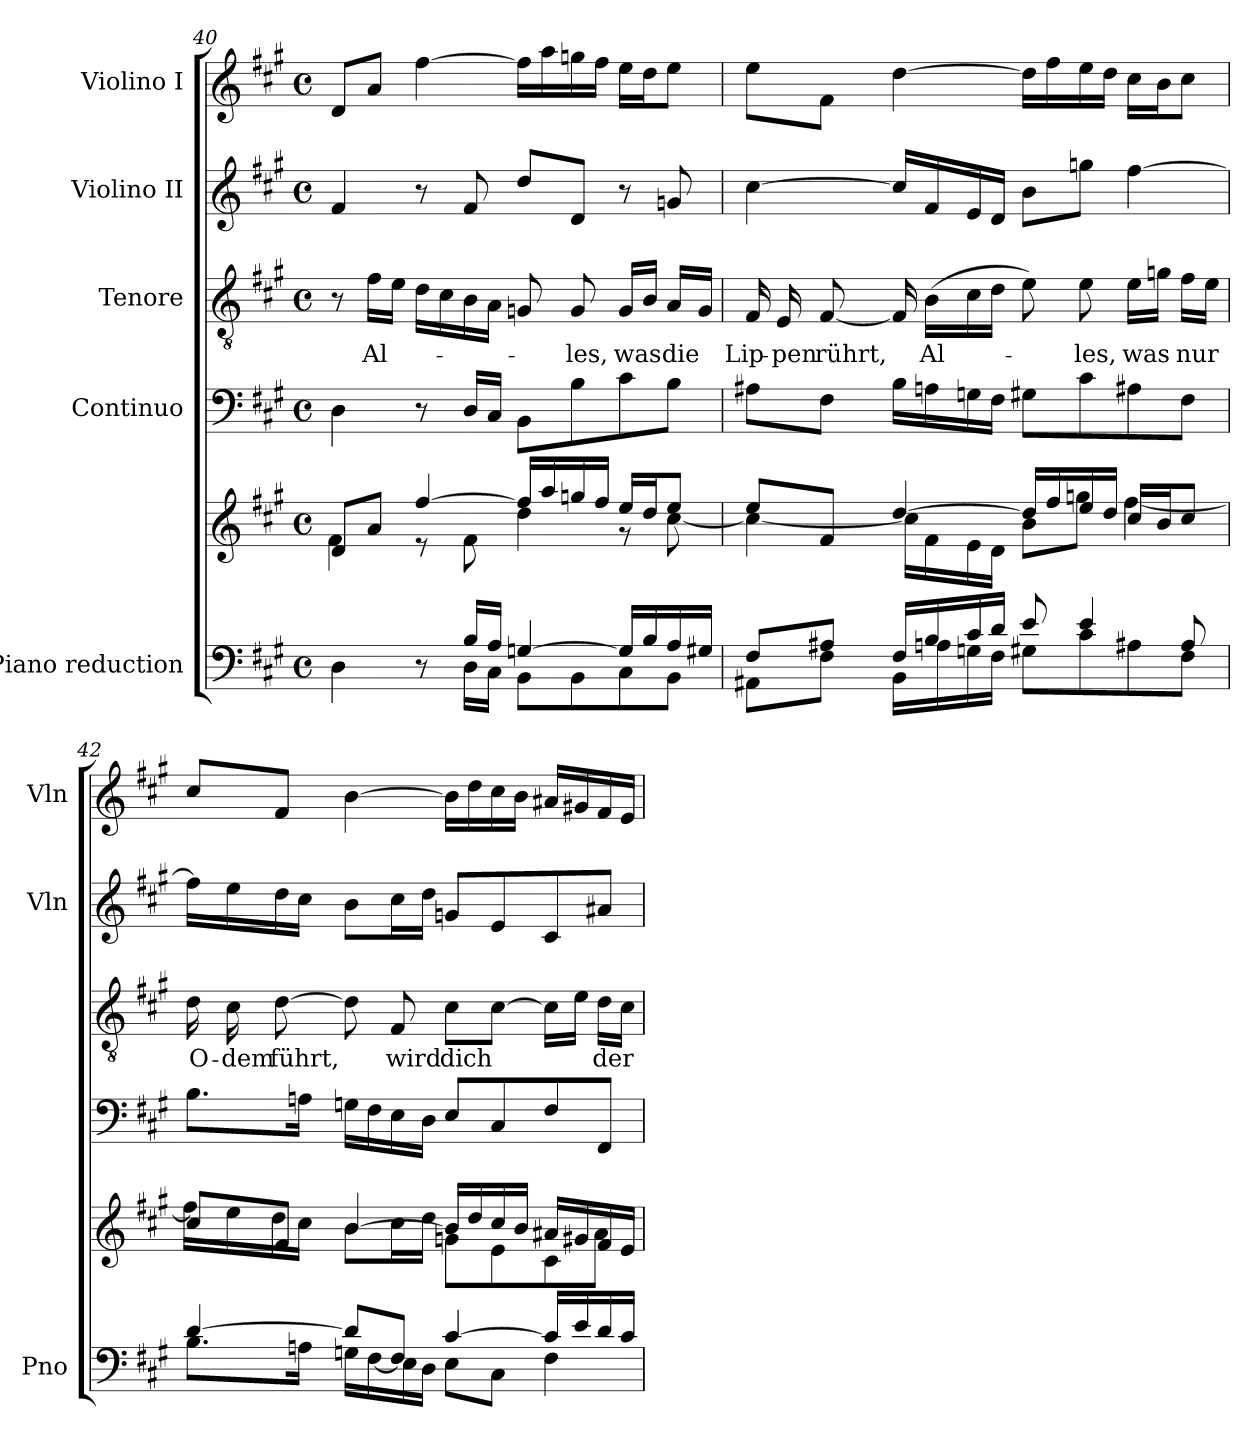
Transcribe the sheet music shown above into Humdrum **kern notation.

**kern	**kern	**kern	**kern	**text	**kern	**kern
*part5	*part5	*part4	*part3	*part3	*part2	*part1
*staff6	*staff5	*staff4	*staff3	*staff3	*staff2	*staff1
*I"Piano reduction	*	*I"Continuo	*I"Tenore	*	*I"Violino II	*I"Violino I
*I'Pno	*	*	*	*	*I'Vln	*I'Vln
!!LO:LB:g=z
*clefF4	*clefG2	*clefF4	*clefGv2	*	*clefG2	*clefG2
*k[f#c#g#]	*k[f#c#g#]	*k[f#c#g#]	*k[f#c#g#]	*	*k[f#c#g#]	*k[f#c#g#]
*M4/4	*M4/4	*M4/4	*M4/4	*	*M4/4	*M4/4
*met(c)	*met(c)	*met(c)	*met(c)	*	*met(c)	*met(c)
=40	=40	=40	=40	=40	=40	=40
*^	*^	*	*	*	*	*
4ryy	4D\	8d/L	4f#\	4D\	8r	.	4f#/	8d/L
!	!	!	!	!	!	!LO:LY:b	!	!
.	.	8a/J	.	.	16f#\LL	Al-	.	8a/J
.	.	.	.	.	16e\JJ	.	.	.
8r	8ryy	[4ff#/	8r	8r	16d\LL	.	8r	[4ff#\
.	.	.	.	.	16c#\	.	.	.
16B/LL	16D\LL	.	8f#\	16D/LL	16B\	.	8f#/	.
16A/JJ	16C#\JJ	.	.	16C#/JJ	16A\JJ	.	.	.
[4Gn/	8BB\L	16ff#/LL]	4dd\	8BB\L	8Gn/	.	8dd/L	16ff#\LL]
.	.	16aa/	.	.	.	.	.	16aa\
!	!	!	!	!	!	!LO:LY:b	!	!
.	8BB\	16ggn/	.	8B\	8G/	-les,	8d/J	16ggn\
.	.	16ff#/JJ	.	.	.	.	.	16ff#\JJ
!	!	!	!	!	!	!LO:LY:b	!	!
16G/LL]	8C#\	16ee/LL	8r	8c#\	16G/LL	was	8r	16ee\LL
16B/	.	16dd/J	.	.	16B/JJ	.	.	16dd\J
!	!	!	!	!	!	!LO:LY:b	!	!
16A/	8BB\J	8ee/J	[8cc#\	8B\J	16A/LL	die	8gn/	8ee\J
16G#X/JJ	.	.	.	.	16G/JJ	.	.	.
=41	=41	=41	=41	=41	=41	=41	=41	=41
!	!	!	!	!	!	!LO:LY:b	!	!
8F#/L	8AA#X\L	8ee/L	4cc#\_	8A#X\L	16F#/	Lip-	[4cc#\	8ee\L
!	!	!	!	!	!	!LO:LY:b	!	!
.	.	.	.	.	16E/	-pen	.	.
!	!	!	!	!	!	!LO:LY:b	!	!
8A#X/J	8F#\J	8f#/J	.	8F#\J	[8F#/	rührt,	.	8f#\J
16F#/LL	16BB\LL	[4dd/	16cc#\LL]	16B\LL	16F#/]	.	16cc#/LL]	[4dd\
!	!	!	!	!	!	!LO:LY:b	!	!
16B/	16An\	.	16f#\	16An\	(>16B\LL	Al-	16f#/	.
16c#/	16Gn\	.	16e\	16Gn\	16c#\	.	16e/	.
16d/JJ	16F#\JJ	.	16d\JJ	16F#\JJ	16d\JJ	.	16d/JJ	.
8e/	8G#X\L	16dd/LL]	8b\L	8G#X\L	8e\)	.	8b\L	16dd\LL]
.	.	16ff#/	.	.	.	.	.	16ff#\
!	!	!	!	!	!	!LO:LY:b	!	!
4e/	8c#\	16ee/	8ggn\J	8c#\	8e\	-les,	8ggn\J	16ee\
.	.	16dd/JJ	.	.	.	.	.	16dd\JJ
!	!	!	!	!	!	!LO:LY:b	!	!
.	8A#X\	16cc#/LL	[4ff#\	8A#X\	16e\LL	was	[4ff#\	16cc#\LL
.	.	16b/J	.	.	16gn\JJ	.	.	16b\J
!	!	!	!	!	!	!LO:LY:b	!	!
8A#/	8F#\J	8cc#/J	.	8F#\J	16f#\LL	nur	.	8cc#\J
.	.	.	.	.	16e\JJ	.	.	.
=42	=42	=42	=42	=42	=42	=42	=42	=42
!	!	!	!	!	!	!LO:LY:b	!	!
[4d/	8.B\L	8cc#/L	16ff#\LL]	8.B\L	16d\	O-	16ff#\LL]	8cc#/L
!	!	!	!	!	!	!LO:LY:b	!	!
.	.	.	16ee\	.	16c#\	-dem	16ee\	.
!	!	!	!	!	!	!LO:LY:b	!	!
.	.	8f#/J	16dd\	.	[8d\	führt,	16dd\	8f#/J
.	16An\Jk	.	16cc#\JJ	16An\Jk	.	.	16cc#\JJ	.
8d/L]	16Gn\LL	[4b/	8b\L	16Gn\LL	8d\]	.	8b\L	[4b\
.	[16F#\	.	.	16F#\	.	.	.	.
!	!	!	!	!	!	!LO:LY:b	!	!
8F#/J]	16E\	.	16cc#\L	16E\	8F#/	wird	16cc#\L	.
.	16D\JJ	.	16dd\JJ	16D\JJ	.	.	16dd\JJ	.
!	!	!	!	!	!	!LO:LY:b	!	!
[4c#/	8E\L	16b/LL]	8gn\L	8E/L	8c#\L	dich	8gn/L	16b\LL]
.	.	16dd/	.	.	.	.	.	16dd\
.	8C#\J	16cc#/	8e\	8C#/	[8c#\J	.	8e/	16cc#\
.	.	16b/JJ	.	.	.	.	.	16b\JJ
16c#/LL]	4F#\	16a#X/LL	8c#\	8F#/	16c#\LL]	.	8c#/	16a#X/LL
16e/	.	16g#X/	.	.	16e\JJ	.	.	16g#X/
!	!	!	!	!	!	!LO:LY:b	!	!
16d/	.	16f#/	8a#\J	8FF#/J	16d\LL	der	8a#X/J	16f#/
16c#/JJ	.	16e/JJ	.	.	16c#\JJ	.	.	16e/JJ
*v	*v	*	*	*	*	*	*	*
*	*v	*v	*	*	*	*	*
=	=	=	=	=	=	=
*-	*-	*-	*-	*-	*-	*-
